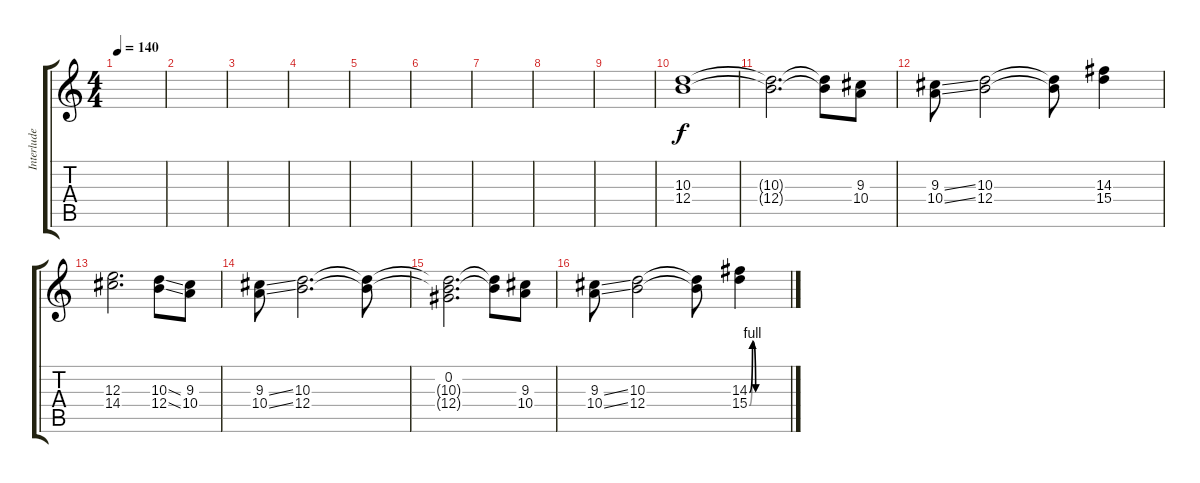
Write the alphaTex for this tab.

\track ("Interlude guitar" "Interlude ") {instrument overdrivenguitar}
\staff {score tabs}
\tuning (Db4 Ab3 E3 B2 Gb2 B1) {hide}
\ts (4 4)
\tempo 140
\clef g2
\ks c
|
|
|
|
|
|
|
|
|
(10.3 12.4).1 |
(10.3{t} 12.4{t}).2{d} (10.3{t} 12.4{t}).8 (9.3 10.4).8 |
(9.3{ss} 10.4{ss}).8 (10.3 12.4).2 (10.3{t} 12.4{t}).8 (14.3 15.4).4 |
(12.3 14.4).2{d} (10.3{ss} 12.4{ss}).8 (9.3 10.4).8 |
(9.3{ss} 10.4{ss}).8 (10.3 12.4).2{d} (10.3{t} 12.4{t}).8 |
(0.2 10.3{t} 12.4{t}).2{d} (10.3{t} 12.4{t}).8 (9.3 10.4).8 |
(9.3{ss} 10.4{ss}).8 (10.3 12.4).2 (10.3{t} 12.4{t}).8 (14.3{be (custom 0 0 5 4 10 0 15 0 60 0)} 15.4{be (custom 0 0 5 4 10 0 15 0 60 0)}).4
